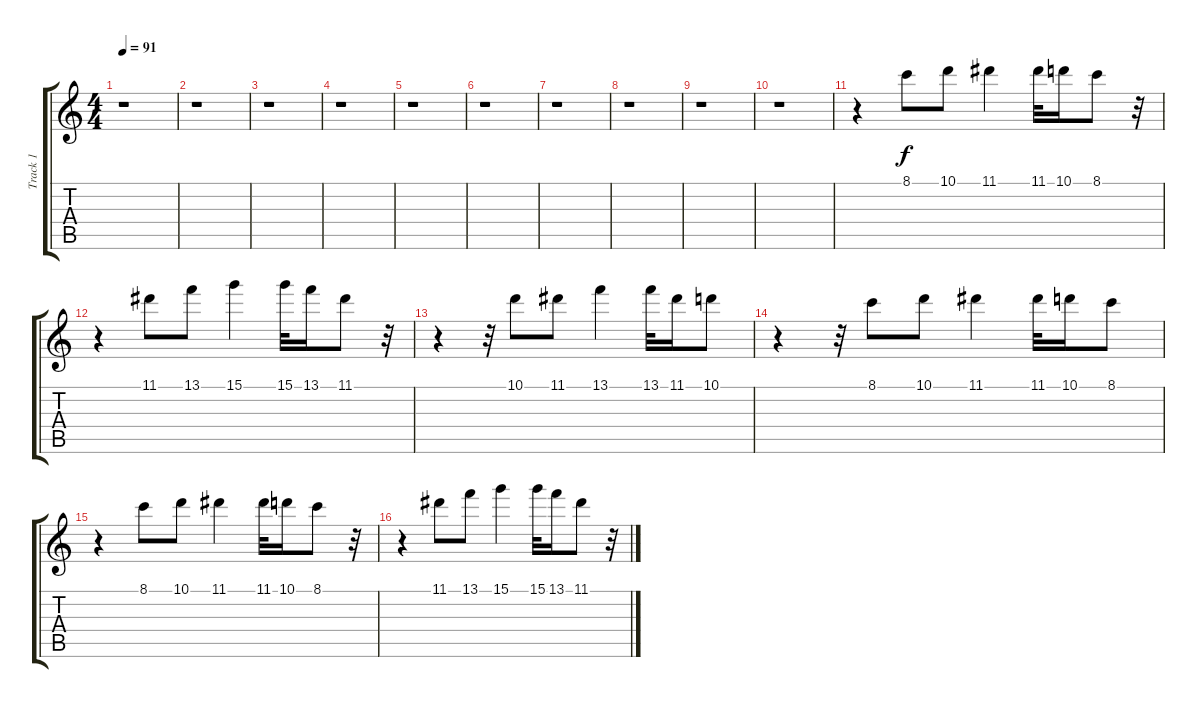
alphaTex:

\track ("Track 1" "Track 1") {instrument acousticguitarsteel}
\staff {score tabs}
\tuning (E4 B3 G3 D3 A2 E2) {hide}
\ts (4 4)
\tempo 91
\clef g2
\ks c
r.1{dy f} |
r.1 |
r.1 |
r.1 |
r.1 |
r.1 |
r.1 |
r.1 |
r.1 |
r.1 |
r.4 8.1.8 10.1.8 11.1.4 11.1.32 10.1.16 8.1.8 r.32 |
r.4 11.1.8 13.1.8 15.1.4 15.1.32 13.1.16 11.1.8 r.32 |
r.4 r.32 10.1.8 11.1.8 13.1.4 13.1.32 11.1.16 10.1.8 |
r.4 r.32 8.1.8 10.1.8 11.1.4 11.1.32 10.1.16 8.1.8 |
r.4 8.1.8 10.1.8 11.1.4 11.1.32 10.1.16 8.1.8 r.32 |
r.4 11.1.8 13.1.8 15.1.4 15.1.32 13.1.16 11.1.8 r.32
